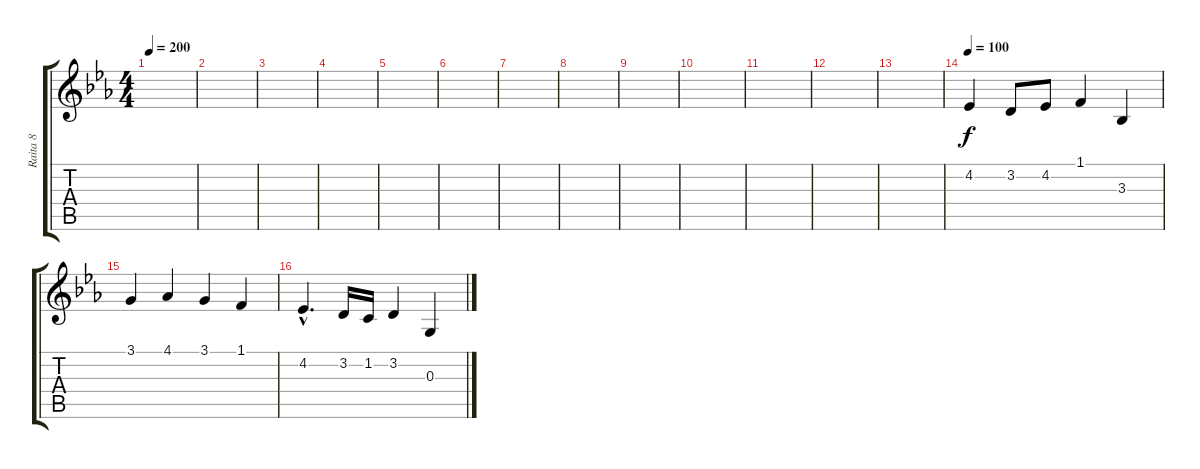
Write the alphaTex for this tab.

\track ("Raita 8" "Raita 8") {instrument lead2sawtooth}
\staff {score tabs}
\tuning (E4 B3 G3 D3 A2 E2) {hide}
\ts (4 4)
\tempo 200
\clef g2
\ks eb
|
|
|
|
|
|
|
|
|
|
|
|
|
\tempo 100
4.2.4 3.2.8 4.2.8 1.1.4 3.3.4 |
3.1.4 4.1.4 3.1.4 1.1.4 |
4.2{hac}.4{d} 3.2.16 1.2.16 3.2.4 0.3.4
